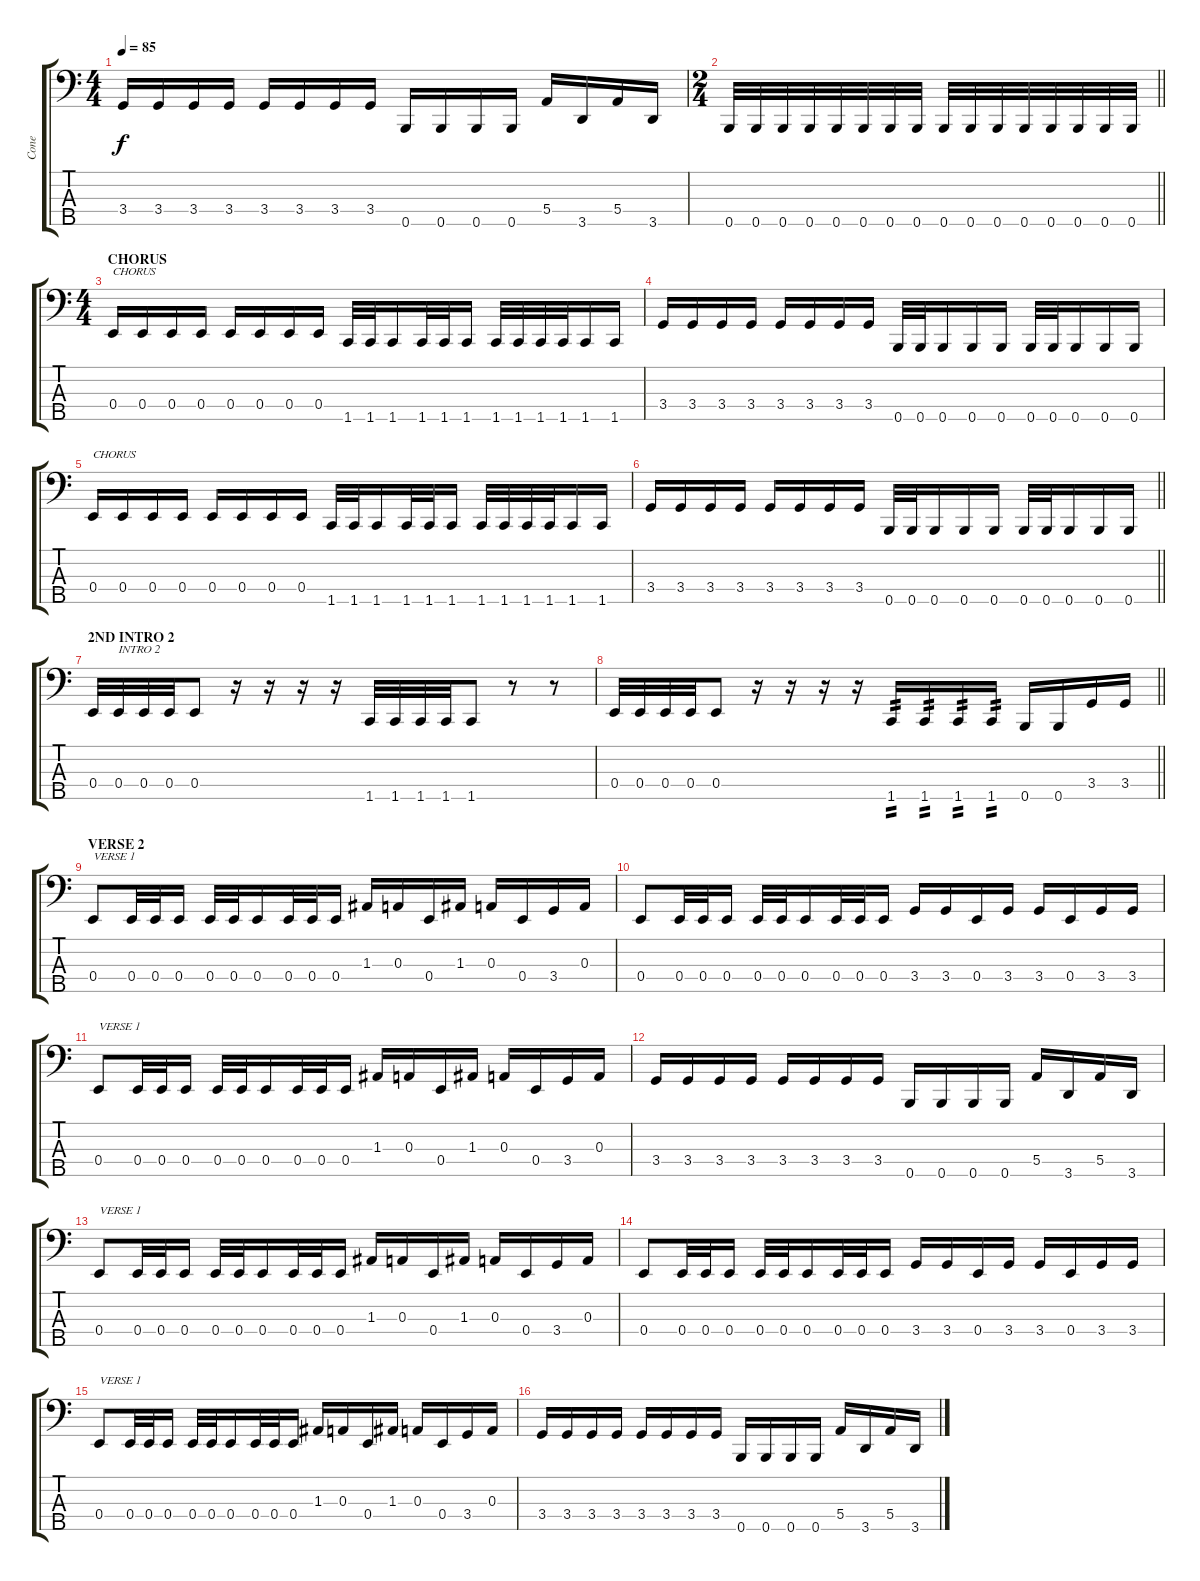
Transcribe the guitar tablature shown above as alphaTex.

\track ("Cone" "Cone") {instrument electricbasspick}
\staff {score tabs}
\tuning (G2 D2 A1 E1 B0) {hide}
\ts (4 4)
\tempo 85
\clef f4
\ks c
3.4.16{dy f} 3.4.16 3.4.16 3.4.16 3.4.16 3.4.16 3.4.16 3.4.16 0.5.16 0.5.16 0.5.16 0.5.16 5.4.16 3.5.16 5.4.16 3.5.16 |
\ts (2 4)
\barLineRight lightlight
0.5.32 0.5.32 0.5.32 0.5.32 0.5.32 0.5.32 0.5.32 0.5.32 0.5.32 0.5.32 0.5.32 0.5.32 0.5.32 0.5.32 0.5.32 0.5.32 |
\ts (4 4)
\section ("" "CHORUS")
0.4.16{txt "CHORUS"} 0.4.16 0.4.16 0.4.16 0.4.16 0.4.16 0.4.16 0.4.16 1.5.32 1.5.32 1.5.16 1.5.32 1.5.32 1.5.16 1.5.32 1.5.32 1.5.32 1.5.32 1.5.16 1.5.16 |
3.4.16 3.4.16 3.4.16 3.4.16 3.4.16 3.4.16 3.4.16 3.4.16 0.5.32 0.5.32 0.5.16 0.5.16 0.5.16 0.5.32 0.5.32 0.5.16 0.5.16 0.5.16 |
0.4.16{txt "CHORUS"} 0.4.16 0.4.16 0.4.16 0.4.16 0.4.16 0.4.16 0.4.16 1.5.32 1.5.32 1.5.16 1.5.32 1.5.32 1.5.16 1.5.32 1.5.32 1.5.32 1.5.32 1.5.16 1.5.16 |
\barLineRight lightlight
3.4.16 3.4.16 3.4.16 3.4.16 3.4.16 3.4.16 3.4.16 3.4.16 0.5.32 0.5.32 0.5.16 0.5.16 0.5.16 0.5.32 0.5.32 0.5.16 0.5.16 0.5.16 |
\section ("" "2ND INTRO 2")
0.4.32 0.4.32{txt "INTRO 2"} 0.4.32 0.4.32 0.4.8 r.16 r.16 r.16 r.16 1.5.32 1.5.32 1.5.32 1.5.32 1.5.8 r.8 r.8 |
\barLineRight lightlight
0.4.32 0.4.32 0.4.32 0.4.32 0.4.8 r.16 r.16 r.16 r.16 1.5.16{tp 2} 1.5.16{tp 2} 1.5.16{tp 2} 1.5.16{tp 2} 0.5.16 0.5.16 3.4.16 3.4.16 |
\section ("" "VERSE 2")
0.4.8{txt "VERSE 1"} 0.4.32 0.4.32 0.4.16 0.4.32 0.4.32 0.4.16 0.4.32 0.4.32 0.4.16 1.3.16 0.3.16 0.4.16 1.3.16 0.3.16 0.4.16 3.4.16 0.3.16 |
0.4.8 0.4.32 0.4.32 0.4.16 0.4.32 0.4.32 0.4.16 0.4.32 0.4.32 0.4.16 3.4.16 3.4.16 0.4.16 3.4.16 3.4.16 0.4.16 3.4.16 3.4.16 |
0.4.8{txt "VERSE 1"} 0.4.32 0.4.32 0.4.16 0.4.32 0.4.32 0.4.16 0.4.32 0.4.32 0.4.16 1.3.16 0.3.16 0.4.16 1.3.16 0.3.16 0.4.16 3.4.16 0.3.16 |
3.4.16 3.4.16 3.4.16 3.4.16 3.4.16 3.4.16 3.4.16 3.4.16 0.5.16 0.5.16 0.5.16 0.5.16 5.4.16 3.5.16 5.4.16 3.5.16 |
0.4.8{txt "VERSE 1"} 0.4.32 0.4.32 0.4.16 0.4.32 0.4.32 0.4.16 0.4.32 0.4.32 0.4.16 1.3.16 0.3.16 0.4.16 1.3.16 0.3.16 0.4.16 3.4.16 0.3.16 |
0.4.8 0.4.32 0.4.32 0.4.16 0.4.32 0.4.32 0.4.16 0.4.32 0.4.32 0.4.16 3.4.16 3.4.16 0.4.16 3.4.16 3.4.16 0.4.16 3.4.16 3.4.16 |
0.4.8{txt "VERSE 1"} 0.4.32 0.4.32 0.4.16 0.4.32 0.4.32 0.4.16 0.4.32 0.4.32 0.4.16 1.3.16 0.3.16 0.4.16 1.3.16 0.3.16 0.4.16 3.4.16 0.3.16 |
3.4.16 3.4.16 3.4.16 3.4.16 3.4.16 3.4.16 3.4.16 3.4.16 0.5.16 0.5.16 0.5.16 0.5.16 5.4.16 3.5.16 5.4.16 3.5.16
